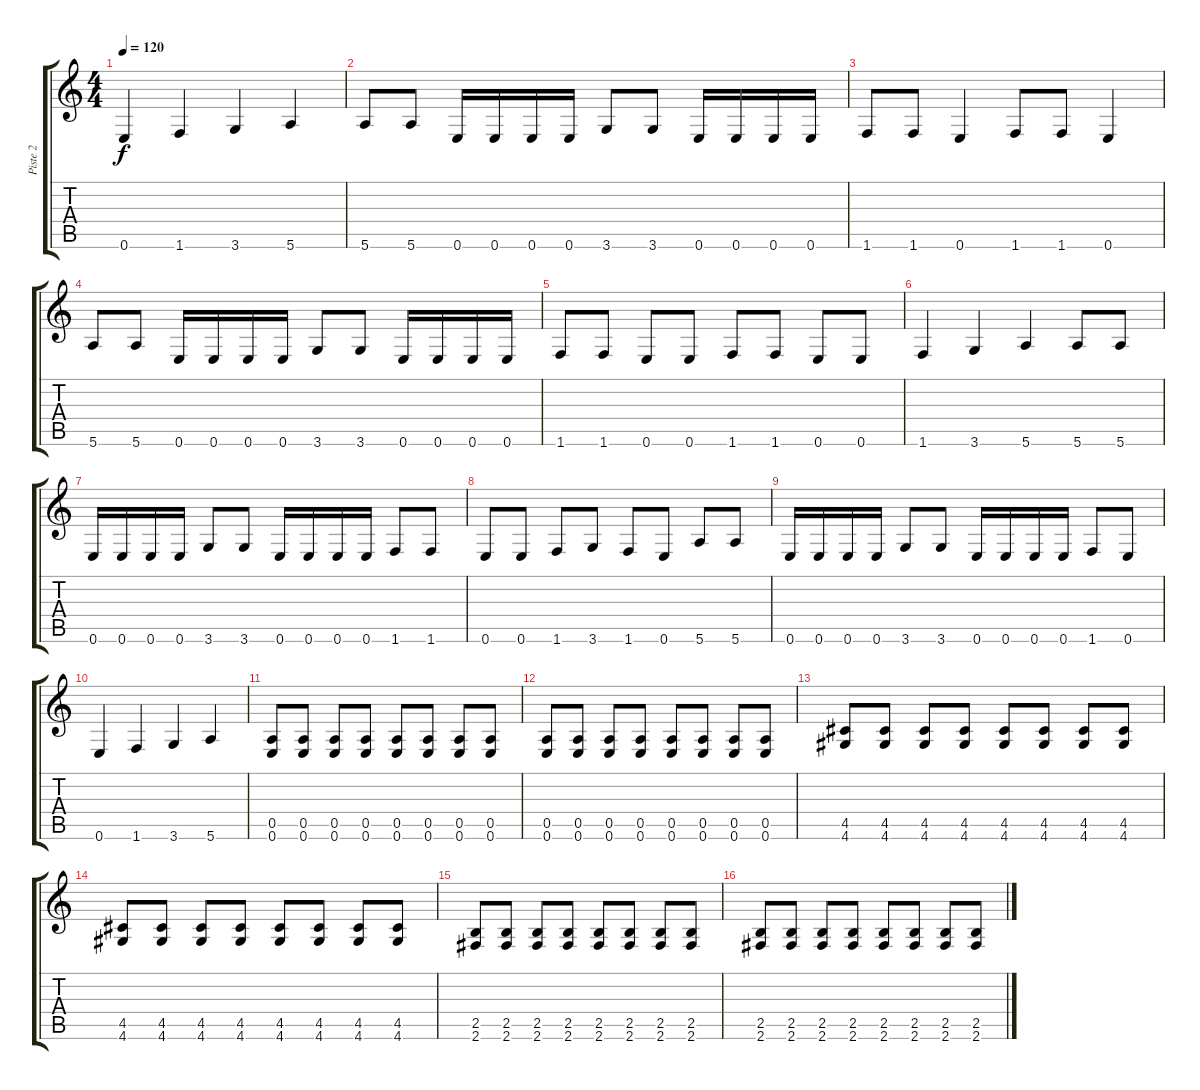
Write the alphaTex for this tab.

\track ("Piste 2" "Piste 2") {instrument electricbassfinger}
\staff {score tabs}
\tuning (E4 B3 G3 D3 A2 E2) {hide}
\ts (4 4)
\tempo 120
\clef g2
\ks c
0.6.4{dy f} 1.6.4 3.6.4 5.6.4 |
5.6.8 5.6.8 0.6.16 0.6.16 0.6.16 0.6.16 3.6.8 3.6.8 0.6.16 0.6.16 0.6.16 0.6.16 |
1.6.8 1.6.8 0.6.4 1.6.8 1.6.8 0.6.4 |
5.6.8 5.6.8 0.6.16 0.6.16 0.6.16 0.6.16 3.6.8 3.6.8 0.6.16 0.6.16 0.6.16 0.6.16 |
1.6.8 1.6.8 0.6.8 0.6.8 1.6.8 1.6.8 0.6.8 0.6.8 |
1.6.4 3.6.4 5.6.4 5.6.8 5.6.8 |
0.6.16 0.6.16 0.6.16 0.6.16 3.6.8 3.6.8 0.6.16 0.6.16 0.6.16 0.6.16 1.6.8 1.6.8 |
0.6.8 0.6.8 1.6.8 3.6.8 1.6.8 0.6.8 5.6.8 5.6.8 |
0.6.16 0.6.16 0.6.16 0.6.16 3.6.8 3.6.8 0.6.16 0.6.16 0.6.16 0.6.16 1.6.8 0.6.8 |
0.6.4 1.6.4 3.6.4 5.6.4 |
(0.5 0.6).8 (0.5 0.6).8 (0.5 0.6).8 (0.5 0.6).8 (0.5 0.6).8 (0.5 0.6).8 (0.5 0.6).8 (0.5 0.6).8 |
(0.5 0.6).8 (0.5 0.6).8 (0.5 0.6).8 (0.5 0.6).8 (0.5 0.6).8 (0.5 0.6).8 (0.5 0.6).8 (0.5 0.6).8 |
(4.5 4.6).8 (4.5 4.6).8 (4.5 4.6).8 (4.5 4.6).8 (4.5 4.6).8 (4.5 4.6).8 (4.5 4.6).8 (4.5 4.6).8 |
(4.5 4.6).8 (4.5 4.6).8 (4.5 4.6).8 (4.5 4.6).8 (4.5 4.6).8 (4.5 4.6).8 (4.5 4.6).8 (4.5 4.6).8 |
(2.5 2.6).8 (2.5 2.6).8 (2.5 2.6).8 (2.5 2.6).8 (2.5 2.6).8 (2.5 2.6).8 (2.5 2.6).8 (2.5 2.6).8 |
(2.5 2.6).8 (2.5 2.6).8 (2.5 2.6).8 (2.5 2.6).8 (2.5 2.6).8 (2.5 2.6).8 (2.5 2.6).8 (2.5 2.6).8
